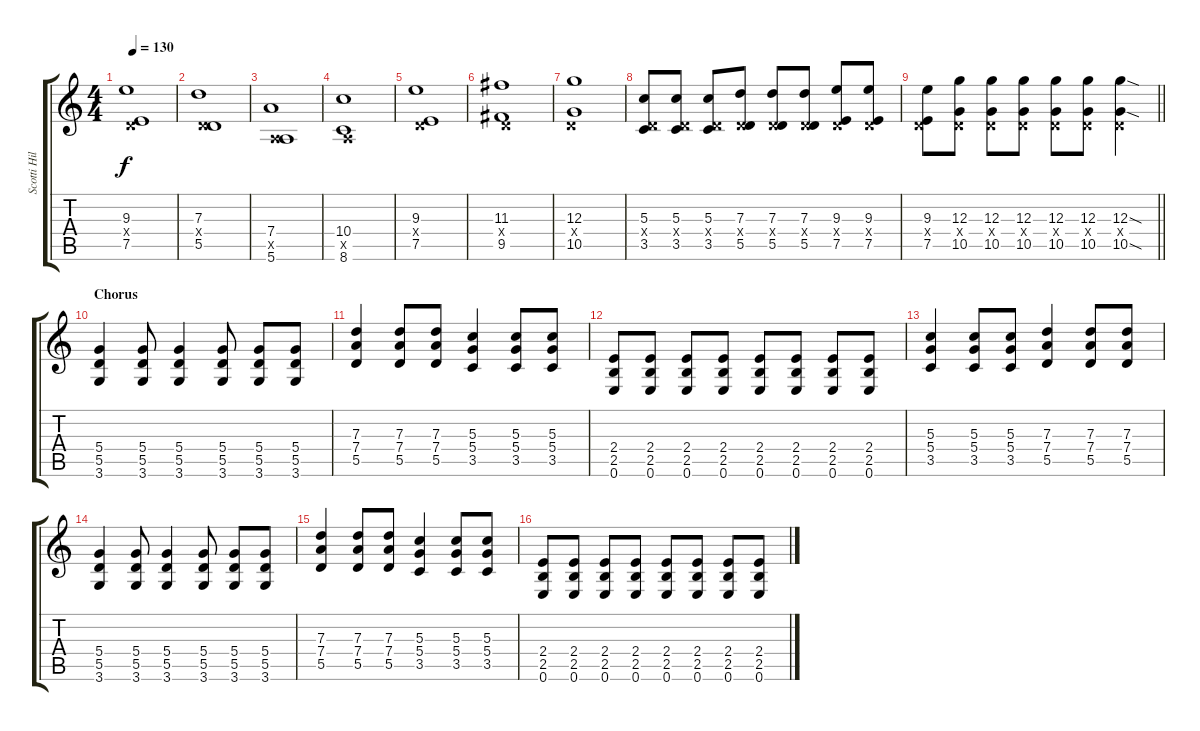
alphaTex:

\track ("Scotti Hill" "Scotti Hil") {instrument overdrivenguitar}
\staff {score tabs}
\tuning (E4 B3 G3 D3 A2 E2) {hide}
\ts (4 4)
\tempo 130
\clef g2
\ks c
(9.3 0.4{x} 7.5).1{dy f} |
(7.3 0.4{x} 5.5).1 |
(7.4 0.5{x} 5.6).1 |
(10.4 0.5{x} 8.6).1 |
(9.3 0.4{x} 7.5).1 |
(11.3 0.4{x} 9.5).1 |
(12.3 0.4{x} 10.5).1 |
(5.3 0.4{x} 3.5).8 (5.3 0.4{x} 3.5).8 (5.3 0.4{x} 3.5).8 (7.3 0.4{x} 5.5).8 (7.3 0.4{x} 5.5).8 (7.3 0.4{x} 5.5).8 (9.3 0.4{x} 7.5).8 (9.3 0.4{x} 7.5).8 |
\barLineRight lightlight
(9.3 0.4{x} 7.5).8 (12.3 0.4{x} 10.5).8 (12.3 0.4{x} 10.5).8 (12.3 0.4{x} 10.5).8 (12.3 0.4{x} 10.5).8 (12.3 0.4{x} 10.5).8 (12.3{sod} 0.4{x} 10.5{sod}).4 |
\section ("" "Chorus")
(5.4 5.5 3.6).4 (5.4 5.5 3.6).8 (5.4 5.5 3.6).4 (5.4 5.5 3.6).8 (5.4 5.5 3.6).8 (5.4 5.5 3.6).8 |
(7.3 7.4 5.5).4 (7.3 7.4 5.5).8 (7.3 7.4 5.5).8 (5.3 5.4 3.5).4 (5.3 5.4 3.5).8 (5.3 5.4 3.5).8 |
(2.4 2.5 0.6).8 (2.4 2.5 0.6).8 (2.4 2.5 0.6).8 (2.4 2.5 0.6).8 (2.4 2.5 0.6).8 (2.4 2.5 0.6).8 (2.4 2.5 0.6).8 (2.4 2.5 0.6).8 |
(5.3 5.4 3.5).4 (5.3 5.4 3.5).8 (5.3 5.4 3.5).8 (7.3 7.4 5.5).4 (7.3 7.4 5.5).8 (7.3 7.4 5.5).8 |
(5.4 5.5 3.6).4 (5.4 5.5 3.6).8 (5.4 5.5 3.6).4 (5.4 5.5 3.6).8 (5.4 5.5 3.6).8 (5.4 5.5 3.6).8 |
(7.3 7.4 5.5).4 (7.3 7.4 5.5).8 (7.3 7.4 5.5).8 (5.3 5.4 3.5).4 (5.3 5.4 3.5).8 (5.3 5.4 3.5).8 |
(2.4 2.5 0.6).8 (2.4 2.5 0.6).8 (2.4 2.5 0.6).8 (2.4 2.5 0.6).8 (2.4 2.5 0.6).8 (2.4 2.5 0.6).8 (2.4 2.5 0.6).8 (2.4 2.5 0.6).8
